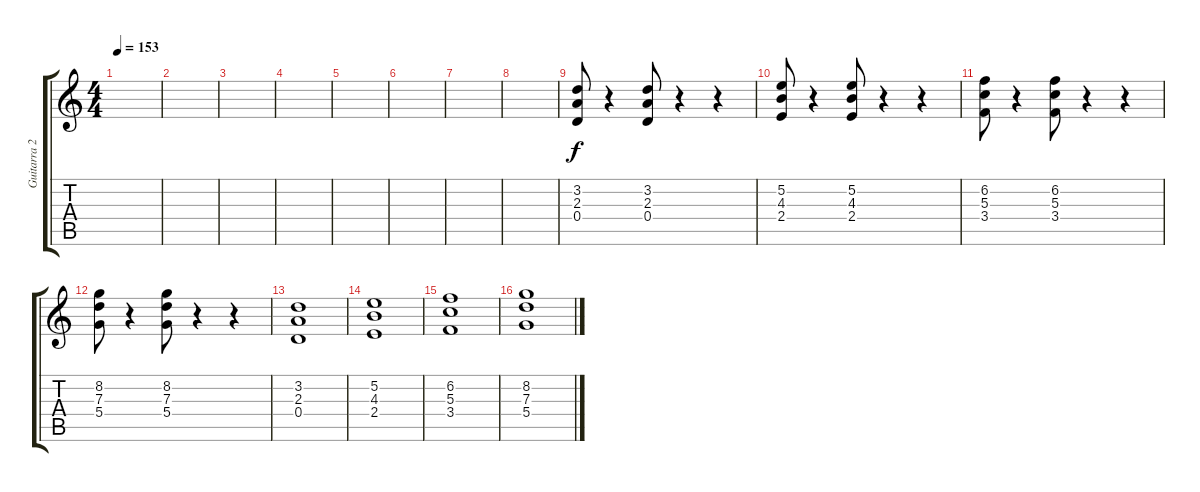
\track ("Guitarra 2" "Guitarra 2") {instrument distortionguitar}
\staff {score tabs}
\tuning (E4 B3 G3 D3 A2 E2) {hide}
\ts (4 4)
\tempo 153
\clef g2
\ks c
|
|
|
|
|
|
|
|
(3.2 2.3 0.4).8 r.4 (3.2 2.3 0.4).8 r.4 r.4 |
(5.2 4.3 2.4).8 r.4 (5.2 4.3 2.4).8 r.4 r.4 |
(6.2 5.3 3.4).8 r.4 (6.2 5.3 3.4).8 r.4 r.4 |
(8.2 7.3 5.4).8 r.4 (8.2 7.3 5.4).8 r.4 r.4 |
(3.2 2.3 0.4).1 |
(5.2 4.3 2.4).1 |
(6.2 5.3 3.4).1 |
(8.2 7.3 5.4).1
